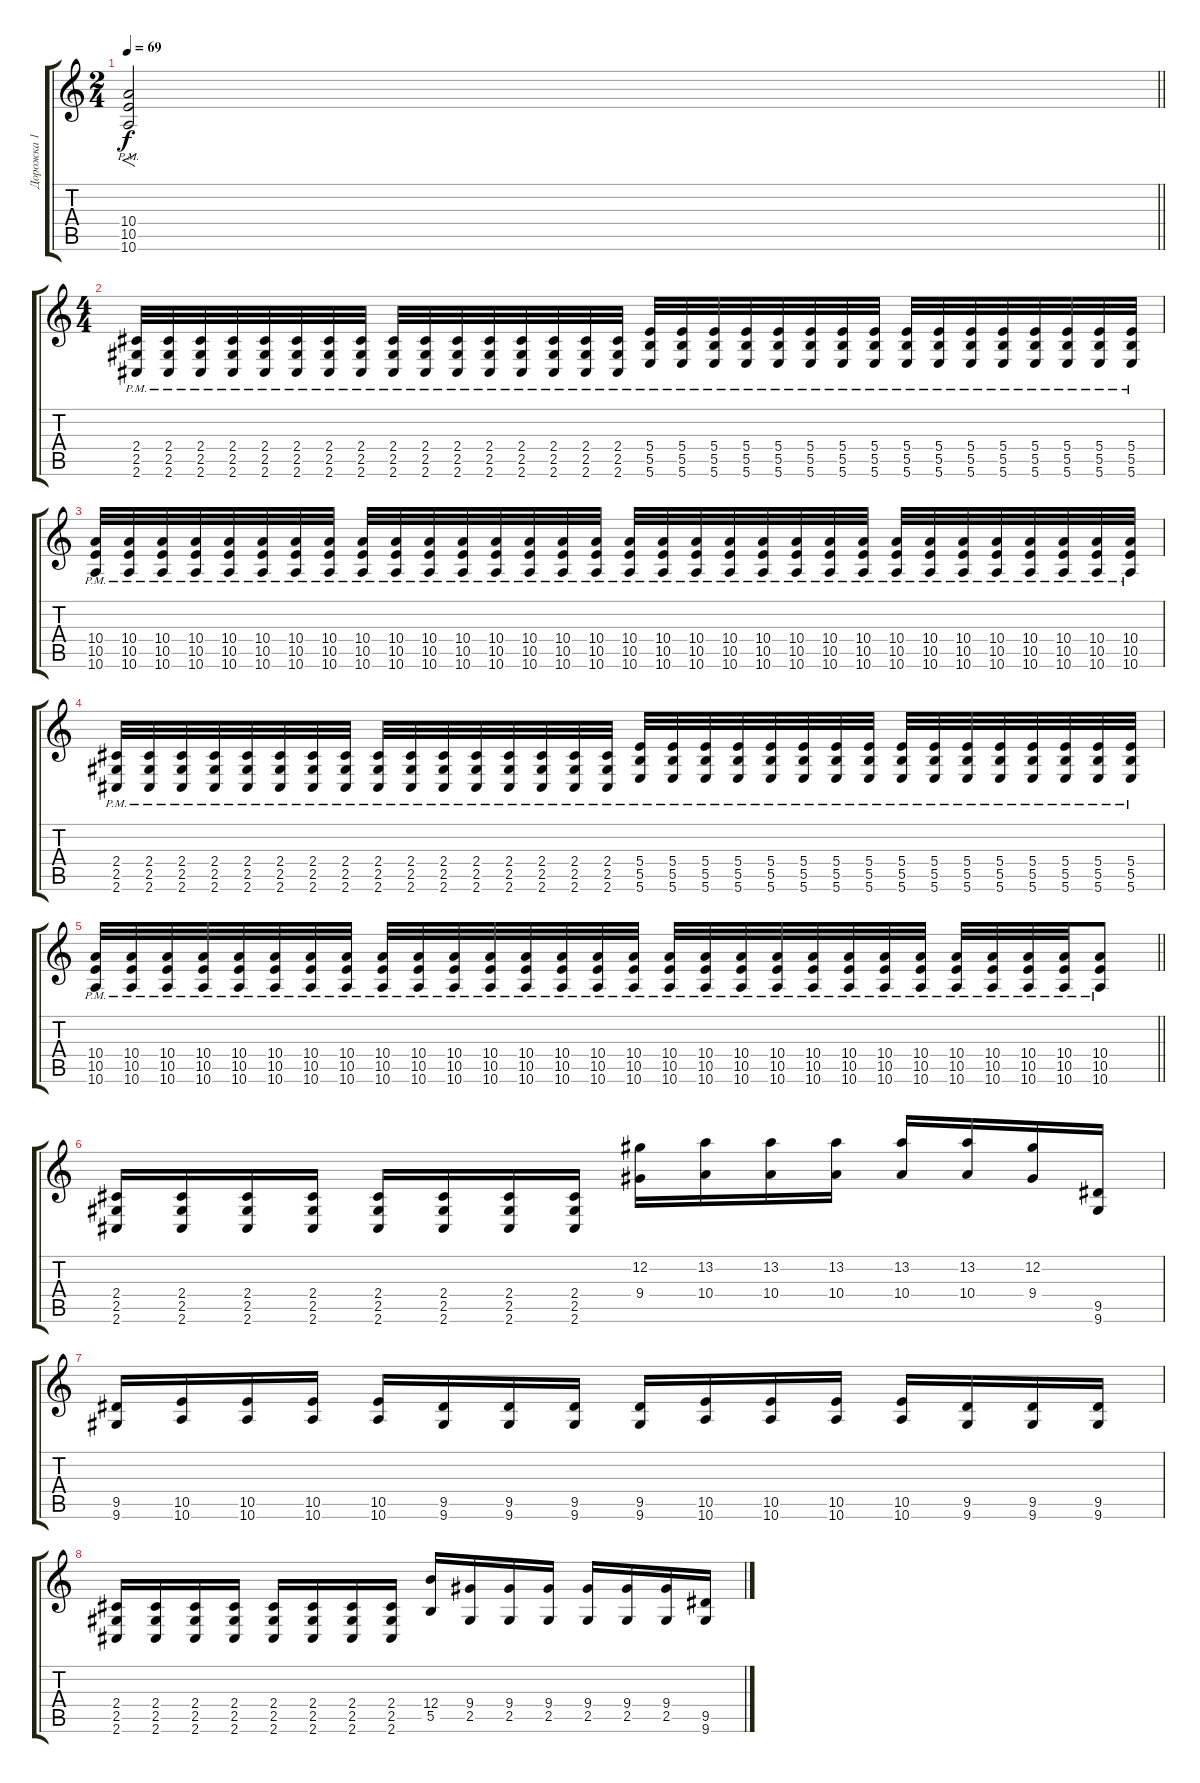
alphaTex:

\track ("Дорожка 1" "Дорожка 1") {instrument distortionguitar}
\staff {score tabs}
\tuning (Db4 Ab3 E3 B2 Gb2 B1) {hide}
\ts (2 4)
\tempo 69
\clef g2
\barLineRight lightlight
\ks c
(10.4{pm} 10.5 10.6).2{f dy f} |
\ts (4 4)
\section ("" "")
(2.4{pm} 2.5{pm} 2.6{pm}).32 (2.4{pm} 2.5{pm} 2.6{pm}).32 (2.4{pm} 2.5{pm} 2.6{pm}).32 (2.4{pm} 2.5{pm} 2.6{pm}).32 (2.4{pm} 2.5{pm} 2.6{pm}).32 (2.4{pm} 2.5{pm} 2.6{pm}).32 (2.4{pm} 2.5{pm} 2.6{pm}).32 (2.4{pm} 2.5{pm} 2.6{pm}).32 (2.4{pm} 2.5{pm} 2.6{pm}).32 (2.4{pm} 2.5{pm} 2.6{pm}).32 (2.4{pm} 2.5{pm} 2.6{pm}).32 (2.4{pm} 2.5{pm} 2.6{pm}).32 (2.4{pm} 2.5{pm} 2.6{pm}).32 (2.4{pm} 2.5{pm} 2.6{pm}).32 (2.4{pm} 2.5{pm} 2.6{pm}).32 (2.4{pm} 2.5{pm} 2.6{pm}).32 (5.4{pm} 5.5{pm} 5.6{pm}).32 (5.4{pm} 5.5{pm} 5.6{pm}).32 (5.4{pm} 5.5{pm} 5.6{pm}).32 (5.4{pm} 5.5{pm} 5.6{pm}).32 (5.4{pm} 5.5{pm} 5.6{pm}).32 (5.4{pm} 5.5{pm} 5.6{pm}).32 (5.4{pm} 5.5{pm} 5.6{pm}).32 (5.4{pm} 5.5{pm} 5.6{pm}).32 (5.4{pm} 5.5{pm} 5.6{pm}).32 (5.4{pm} 5.5{pm} 5.6{pm}).32 (5.4{pm} 5.5{pm} 5.6{pm}).32 (5.4{pm} 5.5{pm} 5.6{pm}).32 (5.4{pm} 5.5{pm} 5.6{pm}).32 (5.4{pm} 5.5{pm} 5.6{pm}).32 (5.4{pm} 5.5{pm} 5.6{pm}).32 (5.4{pm} 5.5{pm} 5.6{pm}).32 |
(10.4{pm} 10.5{pm} 10.6{pm}).32 (10.4{pm} 10.5{pm} 10.6{pm}).32 (10.4{pm} 10.5{pm} 10.6{pm}).32 (10.4{pm} 10.5{pm} 10.6{pm}).32 (10.4{pm} 10.5{pm} 10.6{pm}).32 (10.4{pm} 10.5{pm} 10.6{pm}).32 (10.4{pm} 10.5{pm} 10.6{pm}).32 (10.4{pm} 10.5{pm} 10.6{pm}).32 (10.4{pm} 10.5{pm} 10.6{pm}).32 (10.4{pm} 10.5{pm} 10.6{pm}).32 (10.4{pm} 10.5{pm} 10.6{pm}).32 (10.4{pm} 10.5{pm} 10.6{pm}).32 (10.4{pm} 10.5{pm} 10.6{pm}).32 (10.4{pm} 10.5{pm} 10.6{pm}).32 (10.4{pm} 10.5{pm} 10.6{pm}).32 (10.4{pm} 10.5{pm} 10.6{pm}).32 (10.4{pm} 10.5{pm} 10.6{pm}).32 (10.4{pm} 10.5{pm} 10.6{pm}).32 (10.4{pm} 10.5{pm} 10.6{pm}).32 (10.4{pm} 10.5{pm} 10.6{pm}).32 (10.4{pm} 10.5{pm} 10.6{pm}).32 (10.4{pm} 10.5{pm} 10.6{pm}).32 (10.4{pm} 10.5{pm} 10.6{pm}).32 (10.4{pm} 10.5{pm} 10.6{pm}).32 (10.4{pm} 10.5{pm} 10.6{pm}).32 (10.4{pm} 10.5{pm} 10.6{pm}).32 (10.4{pm} 10.5{pm} 10.6{pm}).32 (10.4{pm} 10.5{pm} 10.6{pm}).32 (10.4{pm} 10.5{pm} 10.6{pm}).32 (10.4{pm} 10.5{pm} 10.6{pm}).32 (10.4{pm} 10.5{pm} 10.6{pm}).32 (10.4{pm} 10.5{pm} 10.6{pm}).32 |
(2.4{pm} 2.5{pm} 2.6{pm}).32 (2.4{pm} 2.5{pm} 2.6{pm}).32 (2.4{pm} 2.5{pm} 2.6{pm}).32 (2.4{pm} 2.5{pm} 2.6{pm}).32 (2.4{pm} 2.5{pm} 2.6{pm}).32 (2.4{pm} 2.5{pm} 2.6{pm}).32 (2.4{pm} 2.5{pm} 2.6{pm}).32 (2.4{pm} 2.5{pm} 2.6{pm}).32 (2.4{pm} 2.5{pm} 2.6{pm}).32 (2.4{pm} 2.5{pm} 2.6{pm}).32 (2.4{pm} 2.5{pm} 2.6{pm}).32 (2.4{pm} 2.5{pm} 2.6{pm}).32 (2.4{pm} 2.5{pm} 2.6{pm}).32 (2.4{pm} 2.5{pm} 2.6{pm}).32 (2.4{pm} 2.5{pm} 2.6{pm}).32 (2.4{pm} 2.5{pm} 2.6{pm}).32 (5.4{pm} 5.5{pm} 5.6{pm}).32 (5.4{pm} 5.5{pm} 5.6{pm}).32 (5.4{pm} 5.5{pm} 5.6{pm}).32 (5.4{pm} 5.5{pm} 5.6{pm}).32 (5.4{pm} 5.5{pm} 5.6{pm}).32 (5.4{pm} 5.5{pm} 5.6{pm}).32 (5.4{pm} 5.5{pm} 5.6{pm}).32 (5.4{pm} 5.5{pm} 5.6{pm}).32 (5.4{pm} 5.5{pm} 5.6{pm}).32 (5.4{pm} 5.5{pm} 5.6{pm}).32 (5.4{pm} 5.5{pm} 5.6{pm}).32 (5.4{pm} 5.5{pm} 5.6{pm}).32 (5.4{pm} 5.5{pm} 5.6{pm}).32 (5.4{pm} 5.5{pm} 5.6{pm}).32 (5.4{pm} 5.5{pm} 5.6{pm}).32 (5.4{pm} 5.5{pm} 5.6{pm}).32 |
\barLineRight lightlight
(10.4{pm} 10.5{pm} 10.6{pm}).32 (10.4{pm} 10.5{pm} 10.6{pm}).32 (10.4{pm} 10.5{pm} 10.6{pm}).32 (10.4{pm} 10.5{pm} 10.6{pm}).32 (10.4{pm} 10.5{pm} 10.6{pm}).32 (10.4{pm} 10.5{pm} 10.6{pm}).32 (10.4{pm} 10.5{pm} 10.6{pm}).32 (10.4{pm} 10.5{pm} 10.6{pm}).32 (10.4{pm} 10.5{pm} 10.6{pm}).32 (10.4{pm} 10.5{pm} 10.6{pm}).32 (10.4{pm} 10.5{pm} 10.6{pm}).32 (10.4{pm} 10.5{pm} 10.6{pm}).32 (10.4{pm} 10.5{pm} 10.6{pm}).32 (10.4{pm} 10.5{pm} 10.6{pm}).32 (10.4{pm} 10.5{pm} 10.6{pm}).32 (10.4{pm} 10.5{pm} 10.6{pm}).32 (10.4{pm} 10.5{pm} 10.6{pm}).32 (10.4{pm} 10.5{pm} 10.6{pm}).32 (10.4{pm} 10.5{pm} 10.6{pm}).32 (10.4{pm} 10.5{pm} 10.6{pm}).32 (10.4{pm} 10.5{pm} 10.6{pm}).32 (10.4{pm} 10.5{pm} 10.6{pm}).32 (10.4{pm} 10.5{pm} 10.6{pm}).32 (10.4{pm} 10.5{pm} 10.6{pm}).32 (10.4{pm} 10.5{pm} 10.6{pm}).32 (10.4{pm} 10.5{pm} 10.6{pm}).32 (10.4{pm} 10.5{pm} 10.6{pm}).32 (10.4{pm} 10.5{pm} 10.6{pm}).32 (10.4{pm} 10.5{pm} 10.6{pm}).8 |
\section ("" "")
(2.4 2.5 2.6).16 (2.4 2.5 2.6).16 (2.4 2.5 2.6).16 (2.4 2.5 2.6).16 (2.4 2.5 2.6).16 (2.4 2.5 2.6).16 (2.4 2.5 2.6).16 (2.4 2.5 2.6).16 (12.2 9.4).16 (13.2 10.4).16 (13.2 10.4).16 (13.2 10.4).16 (13.2 10.4).16 (13.2 10.4).16 (12.2 9.4).16 (9.5 9.6).16 |
(9.5 9.6).16 (10.5 10.6).16 (10.5 10.6).16 (10.5 10.6).16 (10.5 10.6).16 (9.5 9.6).16 (9.5 9.6).16 (9.5 9.6).16 (9.5 9.6).16 (10.5 10.6).16 (10.5 10.6).16 (10.5 10.6).16 (10.5 10.6).16 (9.5 9.6).16 (9.5 9.6).16 (9.5 9.6).16 |
(2.4 2.5 2.6).16 (2.4 2.5 2.6).16 (2.4 2.5 2.6).16 (2.4 2.5 2.6).16 (2.4 2.5 2.6).16 (2.4 2.5 2.6).16 (2.4 2.5 2.6).16 (2.4 2.5 2.6).16 (12.4 5.5).16 (9.4 2.5).16 (9.4 2.5).16 (9.4 2.5).16 (9.4 2.5).16 (9.4 2.5).16 (9.4 2.5).16 (9.5 9.6).16
